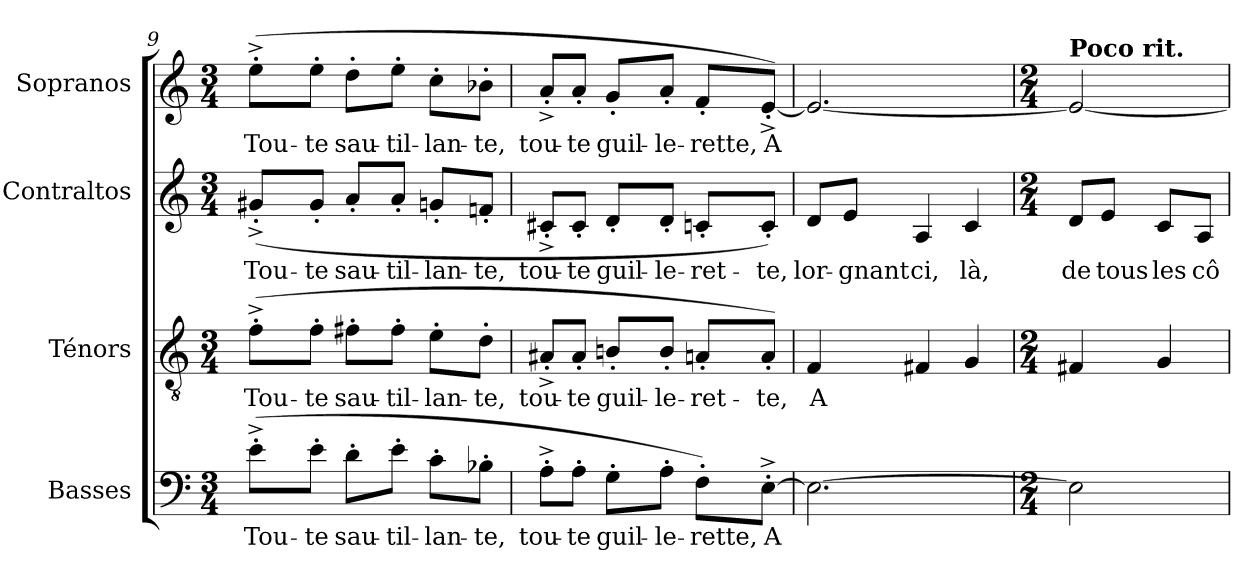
**kern	**text	**kern	**text	**kern	**text	**kern	**text
*part4	*part4	*part3	*part3	*part2	*part2	*part1	*part1
*staff4	*staff4	*staff3	*staff3	*staff2	*staff2	*staff1	*staff1
*I"Basses	*	*I"Ténors	*	*I"Contraltos	*	*I"Sopranos	*
*I'B.	*	*I'T.	*	*I'A.	*	*I'S.	*
*clefF4	*	*clefGv2	*	*clefG2	*	*clefG2	*
*	*	*ITrd7c12	*	*	*	*	*
*k[]	*	*k[]	*	*k[]	*	*k[]	*
*C:	*	*C:	*	*C:	*	*C:	*
*M3/4	*	*M3/4	*	*M3/4	*	*M3/4	*
=9	=9	=9	=9	=9	=9	=9	=9
!	!LO:LY:b:color=#000000	!	!	!	!	!	!
!	!	!	!LO:LY:b:color=#000000	!	!	!	!
!	!	!	!	!	!LO:LY:b:color=#000000	!	!
!	!	!	!	!	!	!	!LO:LY:b:color=#000000
(8e'^i\L	Tou-	(8F'^i\L	Tou-	(8g#X'^i/L	Tou-	(8ee'^i\L	Tou-
!	!LO:LY:b:color=#000000	!	!	!	!	!	!
!	!	!	!LO:LY:b:color=#000000	!	!	!	!
!	!	!	!	!	!LO:LY:b:color=#000000	!	!
!	!	!	!	!	!	!	!LO:LY:b:color=#000000
8e'i\J	-te	8F'i\J	-te	8g#'i/J	-te	8ee'i\J	-te
!	!LO:LY:b:color=#000000	!	!	!	!	!	!
!	!	!	!LO:LY:b:color=#000000	!	!	!	!
!	!	!	!	!	!LO:LY:b:color=#000000	!	!
!	!	!	!	!	!	!	!LO:LY:b:color=#000000
8d'i\L	sau-	8F#X'i\L	sau-	8a'i/L	sau-	8dd'i\L	sau-
!	!LO:LY:b:color=#000000	!	!	!	!	!	!
!	!	!	!LO:LY:b:color=#000000	!	!	!	!
!	!	!	!	!	!LO:LY:b:color=#000000	!	!
!	!	!	!	!	!	!	!LO:LY:b:color=#000000
8e'i\J	-til-	8F#'i\J	-til-	8a'i/J	-til-	8ee'i\J	-til-
!	!LO:LY:b:color=#000000	!	!	!	!	!	!
!	!	!	!LO:LY:b:color=#000000	!	!	!	!
!	!	!	!	!	!LO:LY:b:color=#000000	!	!
!	!	!	!	!	!	!	!LO:LY:b:color=#000000
8c'i\L	-lan-	8E'i\L	-lan-	8gn'i/L	-lan-	8cc'i\L	-lan-
!	!LO:LY:b:color=#000000	!	!	!	!	!	!
!	!	!	!LO:LY:b:color=#000000	!	!	!	!
!	!	!	!	!	!LO:LY:b:color=#000000	!	!
!	!	!	!	!	!	!	!LO:LY:b:color=#000000
8B-X'i\J	-te,	8D'i\J	-te,	8fn'i/J	-te,	8b-X'i\J	-te,
=10	=10	=10	=10	=10	=10	=10	=10
!	!LO:LY:b:color=#000000	!	!	!	!	!	!
!	!	!	!LO:LY:b:color=#000000	!	!	!	!
!	!	!	!	!	!LO:LY:b:color=#000000	!	!
!	!	!	!	!	!	!	!LO:LY:b:color=#000000
8A'^i\L	tou-	8AA#X'^i/L	tou-	8c#X'^i/L	tou-	8a'^i/L	tou-
!	!LO:LY:b:color=#000000	!	!	!	!	!	!
!	!	!	!LO:LY:b:color=#000000	!	!	!	!
!	!	!	!	!	!LO:LY:b:color=#000000	!	!
!	!	!	!	!	!	!	!LO:LY:b:color=#000000
8A'i\J	-te	8AA#'i/J	-te	8c#'i/J	-te	8a'i/J	-te
!	!LO:LY:b:color=#000000	!	!	!	!	!	!
!	!	!	!LO:LY:b:color=#000000	!	!	!	!
!	!	!	!	!	!LO:LY:b:color=#000000	!	!
!	!	!	!	!	!	!	!LO:LY:b:color=#000000
8G'i\L	guil-	8BBn'i/L	guil-	8d'i/L	guil-	8g'i/L	guil-
!	!LO:LY:b:color=#000000	!	!	!	!	!	!
!	!	!	!LO:LY:b:color=#000000	!	!	!	!
!	!	!	!	!	!LO:LY:b:color=#000000	!	!
!	!	!	!	!	!	!	!LO:LY:b:color=#000000
8A'i\J	-le-	8BB'i/J	-le-	8d'i/J	-le-	8a'i/J	-le-
!	!LO:LY:b:color=#000000	!	!	!	!	!	!
!	!	!	!LO:LY:b:color=#000000	!	!	!	!
!	!	!	!	!	!LO:LY:b:color=#000000	!	!
!	!	!	!	!	!	!	!LO:LY:b:color=#000000
8F'i\L)	-rette,	8AAn'i/L	-ret-	8cn'i/L	-ret-	8f'i/L	-rette,
!	!LO:LY:b:color=#000000	!	!	!	!	!	!
!	!	!	!LO:LY:b:color=#000000	!	!	!	!
!	!	!	!	!	!LO:LY:b:color=#000000	!	!
!	!	!	!	!	!	!	!LO:LY:b:color=#000000
[8E'^i\J	A	8AA'i/J)	-te,	8c'i/J)	-te,	[8e'^i/J)	A
=11	=11	=11	=11	=11	=11	=11	=11
!	!	!	!LO:LY:b:color=#000000	!	!	!	!
!	!	!	!	!	!LO:LY:b:color=#000000	!	!
2.Ei\_	.	4FFi/	A	8di/L	lor-	2.ei/_	.
!	!	!	!	!	!LO:LY:b:color=#000000	!	!
.	.	.	.	8ei/J	-gnant	.	.
!	!	!	!	!	!LO:LY:b:color=#000000	!	!
.	.	4FF#Xi/	.	4Ai/	ci,	.	.
!	!	!	!	!	!LO:LY:b:color=#000000	!	!
.	.	4GGi/	.	4ci/	là,	.	.
=12	=12	=12	=12	=12	=12	=12	=12
*M2/4	*	*M2/4	*	*M2/4	*	*M2/4	*
!	!	!	!	!	!	!LO:TX:a:B:t=Poco rit.	!
!	!	!	!	!	!LO:LY:b:color=#000000	!	!
2Ei\]	.	4FF#Xi/	.	8di/L	de	2ei/_	.
!	!	!	!	!	!LO:LY:b:color=#000000	!	!
.	.	.	.	8ei/J	tous	.	.
!	!	!	!	!	!LO:LY:b:color=#000000	!	!
.	.	4GGi/	.	8ci/L	les	.	.
!	!	!	!	!	!LO:LY:b:color=#000000	!	!
.	.	.	.	8Ai/J	cô-	.	.
=	=	=	=	=	=	=	=
*-	*-	*-	*-	*-	*-	*-	*-
